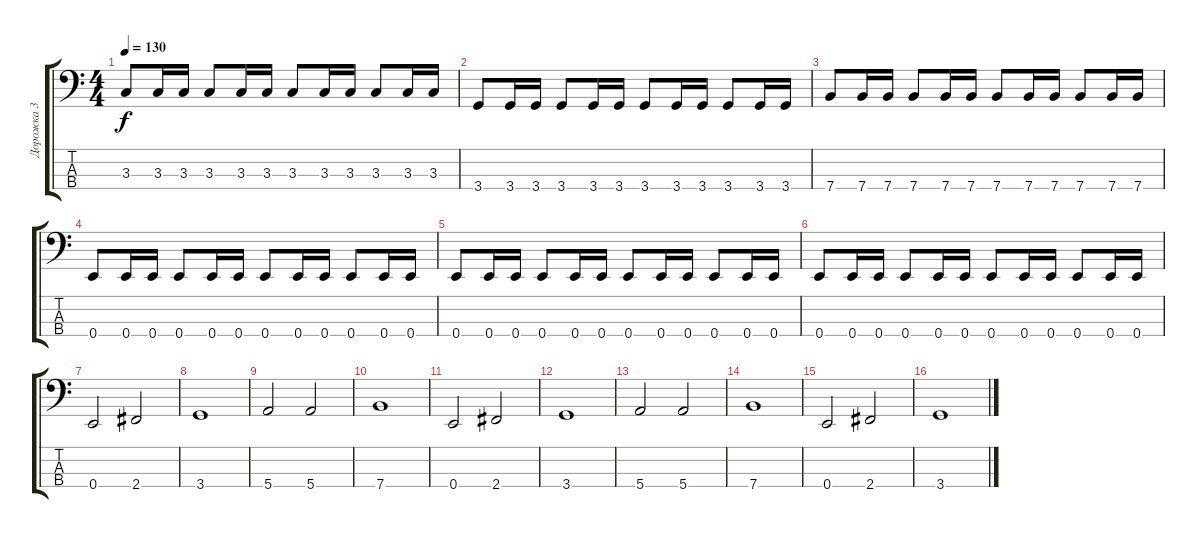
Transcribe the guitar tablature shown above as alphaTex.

\track ("Дорожка 3" "Дорожка 3") {instrument electricbasspick}
\staff {score tabs}
\tuning (G2 D2 A1 E1) {hide}
\ts (4 4)
\tempo 130
\clef f4
\ks c
3.3.8{dy f} 3.3.16 3.3.16 3.3.8 3.3.16 3.3.16 3.3.8 3.3.16 3.3.16 3.3.8 3.3.16 3.3.16 |
3.4.8 3.4.16 3.4.16 3.4.8 3.4.16 3.4.16 3.4.8 3.4.16 3.4.16 3.4.8 3.4.16 3.4.16 |
7.4.8 7.4.16 7.4.16 7.4.8 7.4.16 7.4.16 7.4.8 7.4.16 7.4.16 7.4.8 7.4.16 7.4.16 |
0.4.8 0.4.16 0.4.16 0.4.8 0.4.16 0.4.16 0.4.8 0.4.16 0.4.16 0.4.8 0.4.16 0.4.16 |
0.4.8 0.4.16 0.4.16 0.4.8 0.4.16 0.4.16 0.4.8 0.4.16 0.4.16 0.4.8 0.4.16 0.4.16 |
0.4.8 0.4.16 0.4.16 0.4.8 0.4.16 0.4.16 0.4.8 0.4.16 0.4.16 0.4.8 0.4.16 0.4.16 |
0.4.2 2.4.2 |
3.4.1 |
5.4.2 5.4.2 |
7.4.1 |
0.4.2 2.4.2 |
3.4.1 |
5.4.2 5.4.2 |
7.4.1 |
0.4.2 2.4.2 |
3.4.1
